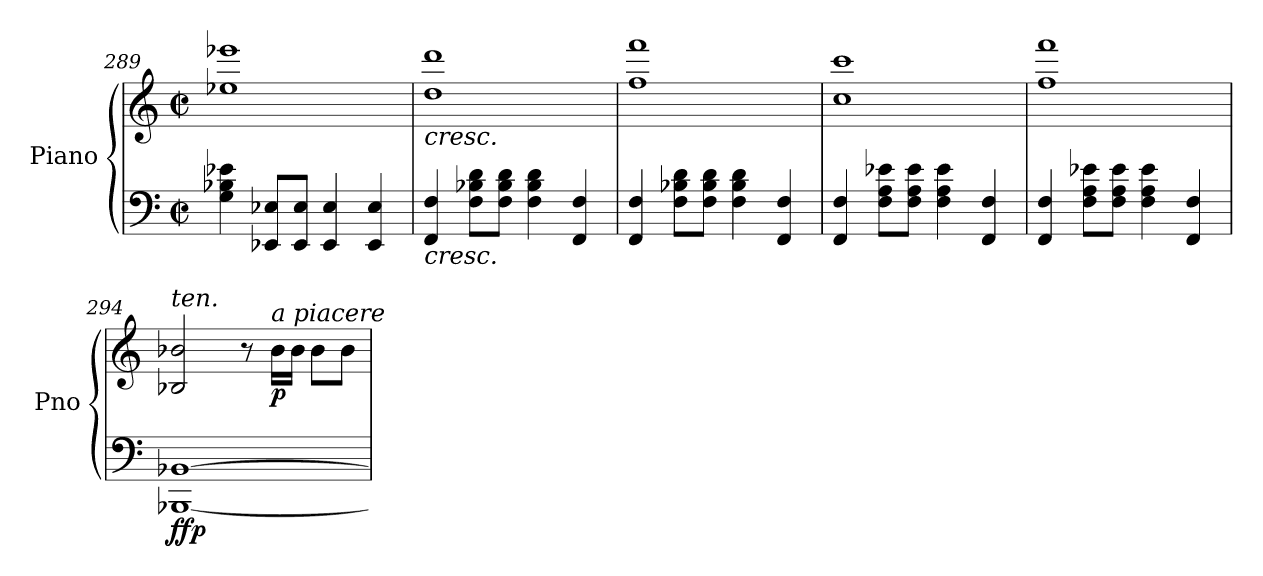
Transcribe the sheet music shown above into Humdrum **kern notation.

**kern	**kern	**dynam
*part1	*part1	*part1
*staff2	*staff1	*staff1/2
*I"Piano	*	*
*I'Pno	*	*
*clefF4	*clefG2	*
*k[]	*k[]	*
*M4/4	*M4/4	*
*met(c|)	*met(c|)	*
=289	=289	=289
4G\ 4B-X\ 4e-X\	1ee-X 1eee-X	.
8EE-X/ 8E-X/L	.	.
8EE-/ 8E-/J	.	.
4EE-/ 4E-/	.	.
4EE-/ 4E-/	.	.
=290	=290	=290
!	!LO:TX:b:i:t=cresc.	!
!LO:TX:b:i:t=cresc.	!	!
4FF/ 4F/	1dd 1ddd	.
8F\ 8B-X\ 8d\L	.	.
8F\ 8B-\ 8d\J	.	.
4F\ 4B-\ 4d\	.	.
4FF/ 4F/	.	.
=291	=291	=291
4FF/ 4F/	1ff 1fff	.
8F\ 8B-X\ 8d\L	.	.
8F\ 8B-\ 8d\J	.	.
4F\ 4B-\ 4d\	.	.
4FF/ 4F/	.	.
=292	=292	=292
4FF/ 4F/	1cc 1ccc	.
8F\ 8A\ 8e-X\L	.	.
8F\ 8A\ 8e-\J	.	.
4F\ 4A\ 4e-\	.	.
4FF/ 4F/	.	.
!!LO:LB:g=z
=293	=293	=293
4FF/ 4F/	1ff 1fff	.
8F\ 8A\ 8e-X\L	.	.
8F\ 8A\ 8e-\J	.	.
4F\ 4A\ 4e-\	.	.
4FF/ 4F/	.	.
=294	=294	=294
!	!LO:TX:a:i:t=ten.	!
!	!	!LO:DY:b=2
!	!	!LO:DY:n=1:b
[1BBB-X [1BB-X	2B-X/ 2b-X/	f fp
.	8r	.
!	!LO:TX:a:i:t=a piacere	!
!	!	!LO:DY:n=2:b
.	16b-\LL	p
.	16b-\JJ	.
.	8b-\L	.
.	8b-\J	.
=	=	=
*-	*-	*-
